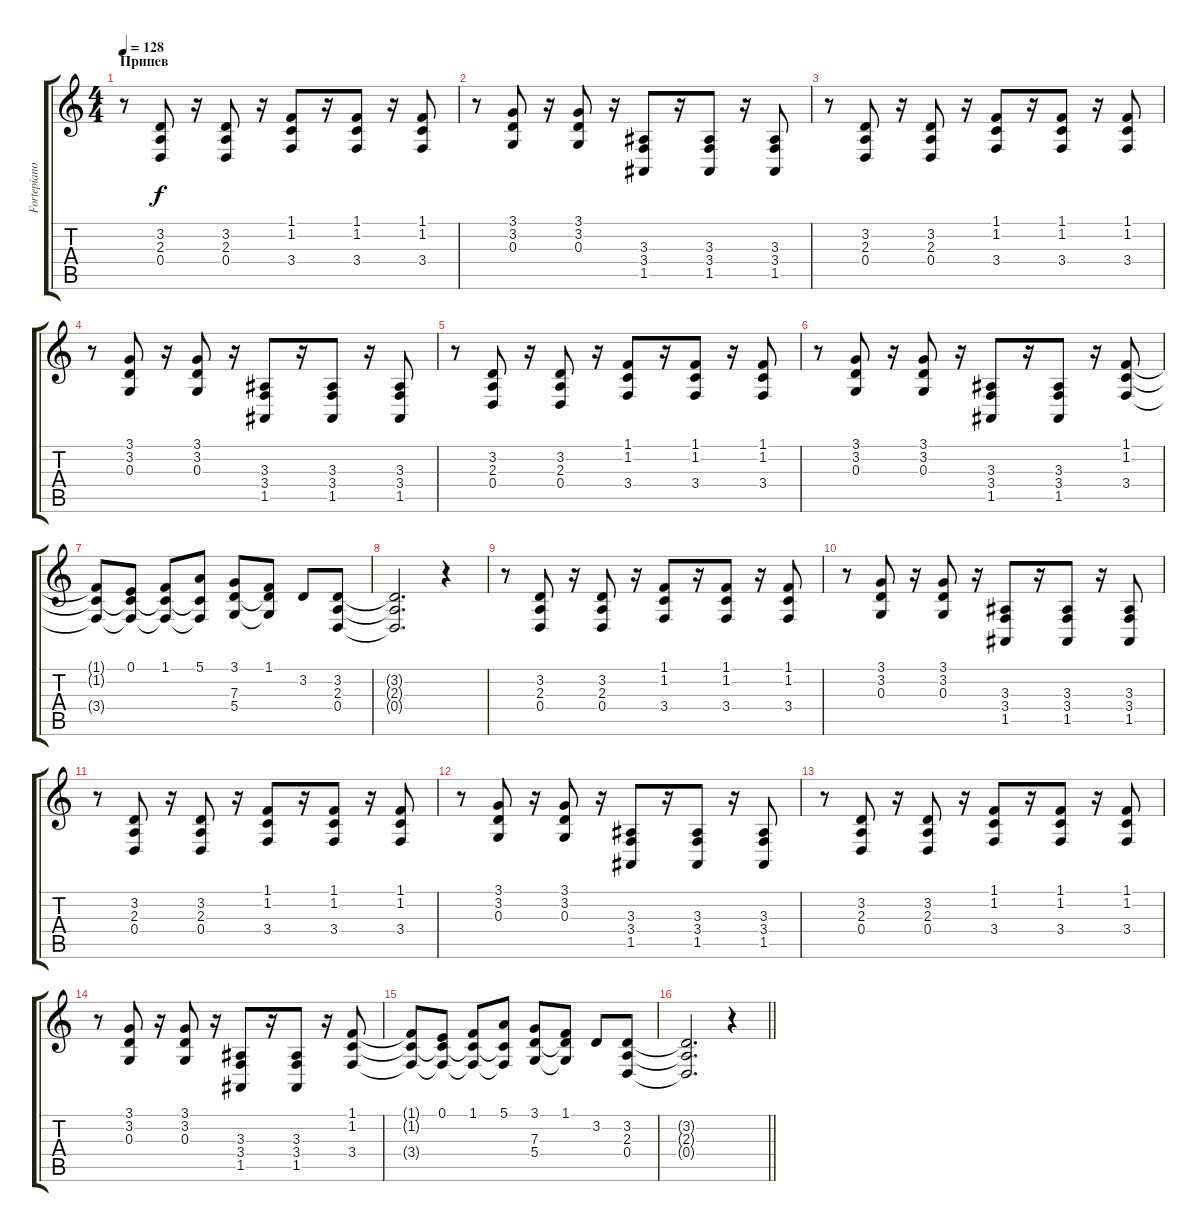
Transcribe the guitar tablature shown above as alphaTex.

\track ("Fortepiano" "Fortepiano") {instrument brightacousticpiano}
\staff {score tabs}
\tuning (E4 B3 G3 D3 A2 E2) {hide}
\ts (4 4)
\section ("" "Припев")
\tempo 128
\clef g2
\ks c
r.8{dy f} (3.2 2.3 0.4).8 r.16 (3.2 2.3 0.4).8 r.16 (1.1 1.2 3.4).8 r.16 (1.1 1.2 3.4).8 r.16 (1.1 1.2 3.4).8 |
r.8 (3.1 3.2 0.3).8 r.16 (3.1 3.2 0.3).8 r.16 (3.3 3.4 1.5).8 r.16 (3.3 3.4 1.5).8 r.16 (3.3 3.4 1.5).8 |
r.8 (3.2 2.3 0.4).8 r.16 (3.2 2.3 0.4).8 r.16 (1.1 1.2 3.4).8 r.16 (1.1 1.2 3.4).8 r.16 (1.1 1.2 3.4).8 |
r.8 (3.1 3.2 0.3).8 r.16 (3.1 3.2 0.3).8 r.16 (3.3 3.4 1.5).8 r.16 (3.3 3.4 1.5).8 r.16 (3.3 3.4 1.5).8 |
r.8 (3.2 2.3 0.4).8 r.16 (3.2 2.3 0.4).8 r.16 (1.1 1.2 3.4).8 r.16 (1.1 1.2 3.4).8 r.16 (1.1 1.2 3.4).8 |
r.8 (3.1 3.2 0.3).8 r.16 (3.1 3.2 0.3).8 r.16 (3.3 3.4 1.5).8 r.16 (3.3 3.4 1.5).8 r.16 (1.1 1.2 3.4).8 |
(1.1{t} 1.2{t} 3.4{t}).8 (0.1 1.2{t} 3.4{t}).8 (1.1 1.2{t} 3.4{t}).8 (5.1 1.2{t} 3.4{t}).8 (3.1 7.3 5.4).8 (1.1 7.3{t} 5.4{t}).8 3.2.8 (3.2 2.3 0.4).8 |
(3.2{t} 2.3{t} 0.4{t}).2{d} r.4 |
r.8 (3.2 2.3 0.4).8 r.16 (3.2 2.3 0.4).8 r.16 (1.1 1.2 3.4).8 r.16 (1.1 1.2 3.4).8 r.16 (1.1 1.2 3.4).8 |
r.8 (3.1 3.2 0.3).8 r.16 (3.1 3.2 0.3).8 r.16 (3.3 3.4 1.5).8 r.16 (3.3 3.4 1.5).8 r.16 (3.3 3.4 1.5).8 |
r.8 (3.2 2.3 0.4).8 r.16 (3.2 2.3 0.4).8 r.16 (1.1 1.2 3.4).8 r.16 (1.1 1.2 3.4).8 r.16 (1.1 1.2 3.4).8 |
r.8 (3.1 3.2 0.3).8 r.16 (3.1 3.2 0.3).8 r.16 (3.3 3.4 1.5).8 r.16 (3.3 3.4 1.5).8 r.16 (3.3 3.4 1.5).8 |
r.8 (3.2 2.3 0.4).8 r.16 (3.2 2.3 0.4).8 r.16 (1.1 1.2 3.4).8 r.16 (1.1 1.2 3.4).8 r.16 (1.1 1.2 3.4).8 |
r.8 (3.1 3.2 0.3).8 r.16 (3.1 3.2 0.3).8 r.16 (3.3 3.4 1.5).8 r.16 (3.3 3.4 1.5).8 r.16 (1.1 1.2 3.4).8 |
(1.1{t} 1.2{t} 3.4{t}).8 (0.1 1.2{t} 3.4{t}).8 (1.1 1.2{t} 3.4{t}).8 (5.1 1.2{t} 3.4{t}).8 (3.1 7.3 5.4).8 (1.1 7.3{t} 5.4{t}).8 3.2.8 (3.2 2.3 0.4).8 |
\barLineRight lightlight
(3.2{t} 2.3{t} 0.4{t}).2{d} r.4
